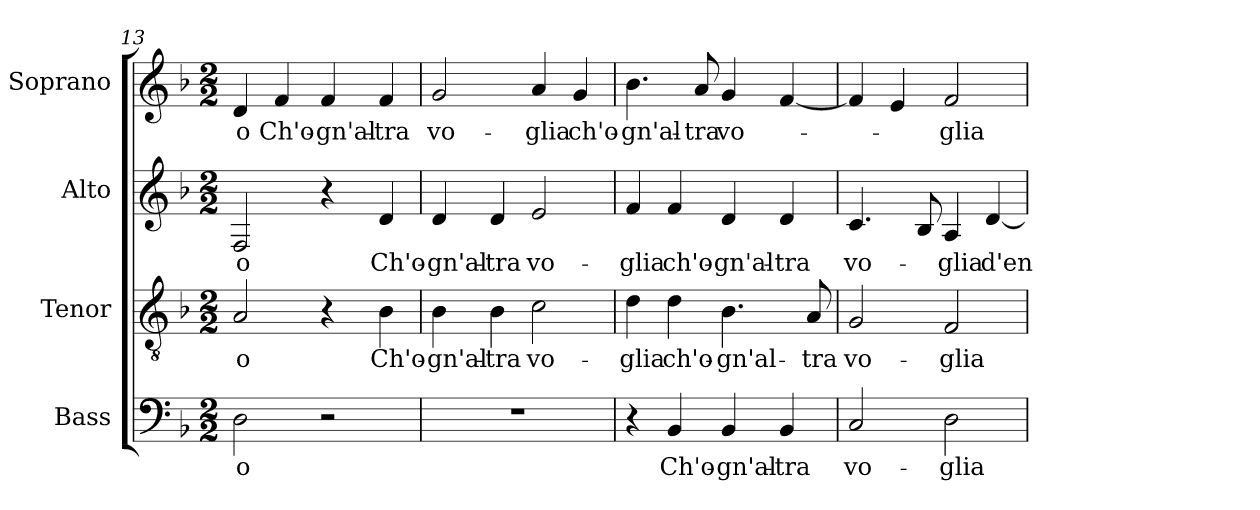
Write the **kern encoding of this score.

**kern	**text	**kern	**text	**kern	**text	**kern	**text
*part4	*part4	*part3	*part3	*part2	*part2	*part1	*part1
*staff4	*staff4	*staff3	*staff3	*staff2	*staff2	*staff1	*staff1
*I"Bass	*	*I"Tenor	*	*I"Alto	*	*I"Soprano	*
*I'Bass	*	*I'Tenor	*	*I'Alto	*	*I'Soprano	*
!!LO:LB:g=z
*clefF4	*	*clefGv2	*	*clefG2	*	*clefG2	*
*k[b-]	*	*k[b-]	*	*k[b-]	*	*k[b-]	*
*F:	*	*F:	*	*F:	*	*F:	*
*M2/2	*	*M2/2	*	*M2/2	*	*M2/2	*
=13	=13	=13	=13	=13	=13	=13	=13
!	!LO:LY:b:color=#000000	!	!	!	!	!	!
!	!	!	!LO:LY:b:color=#000000	!	!	!	!
!	!	!	!	!	!LO:LY:b:color=#000000	!	!
!	!	!	!	!	!	!	!LO:LY:b:color=#000000
2Di\	-o	2Ai/	-o	2Fi/	-o	4di/	-o
!	!	!	!	!	!	!	!LO:LY:b:color=#000000
.	.	.	.	.	.	4fi/	Ch'o-
!	!	!	!	!	!	!	!LO:LY:b:color=#000000
2r	.	4r	.	4r	.	4fi/	-gn'al-
!	!	!	!LO:LY:b:color=#000000	!	!	!	!
!	!	!	!	!	!LO:LY:b:color=#000000	!	!
!	!	!	!	!	!	!	!LO:LY:b:color=#000000
.	.	4B-i\	Ch'o-	4di/	Ch'o-	4fi/	-tra
=14	=14	=14	=14	=14	=14	=14	=14
!	!	!	!LO:LY:b:color=#000000	!	!	!	!
!	!	!	!	!	!LO:LY:b:color=#000000	!	!
!	!	!	!	!	!	!	!LO:LY:b:color=#000000
1r	.	4B-i\	-gn'al-	4di/	-gn'al-	2gi/	vo-
!	!	!	!LO:LY:b:color=#000000	!	!	!	!
!	!	!	!	!	!LO:LY:b:color=#000000	!	!
.	.	4B-i\	-tra	4di/	-tra	.	.
!	!	!	!LO:LY:b:color=#000000	!	!	!	!
!	!	!	!	!	!LO:LY:b:color=#000000	!	!
!	!	!	!	!	!	!	!LO:LY:b:color=#000000
.	.	2ci\	vo-	2ei/	vo-	4ai/	-glia
!	!	!	!	!	!	!	!LO:LY:b:color=#000000
.	.	.	.	.	.	4gi/	ch'o-
=15	=15	=15	=15	=15	=15	=15	=15
!	!	!	!LO:LY:b:color=#000000	!	!	!	!
!	!	!	!	!	!LO:LY:b:color=#000000	!	!
!	!	!	!	!	!	!	!LO:LY:b:color=#000000
4r	.	4di\	-glia	4fi/	-glia	4.b-i\	-gn'al-
!	!LO:LY:b:color=#000000	!	!	!	!	!	!
!	!	!	!LO:LY:b:color=#000000	!	!	!	!
!	!	!	!	!	!LO:LY:b:color=#000000	!	!
4BB-i/	Ch'o-	4di\	ch'o-	4fi/	ch'o-	.	.
!	!	!	!	!	!	!	!LO:LY:b:color=#000000
.	.	.	.	.	.	8ai/	-tra
!	!LO:LY:b:color=#000000	!	!	!	!	!	!
!	!	!	!LO:LY:b:color=#000000	!	!	!	!
!	!	!	!	!	!LO:LY:b:color=#000000	!	!
!	!	!	!	!	!	!	!LO:LY:b:color=#000000
4BB-i/	-gn'al-	4.B-i\	-gn'al-	4di/	-gn'al-	4gi/	vo-
!	!LO:LY:b:color=#000000	!	!	!	!	!	!
!	!	!	!	!	!LO:LY:b:color=#000000	!	!
4BB-i/	-tra	.	.	4di/	-tra	[4fi/	.
!	!	!	!LO:LY:b:color=#000000	!	!	!	!
.	.	8Ai/	-tra	.	.	.	.
=16	=16	=16	=16	=16	=16	=16	=16
!	!LO:LY:b:color=#000000	!	!	!	!	!	!
!	!	!	!LO:LY:b:color=#000000	!	!	!	!
!	!	!	!	!	!LO:LY:b:color=#000000	!	!
2Ci/	vo-	2Gi/	vo-	4.ci/	vo-	4fi/]	.
.	.	.	.	.	.	4ei/	.
.	.	.	.	8B-i/	.	.	.
!	!LO:LY:b:color=#000000	!	!	!	!	!	!
!	!	!	!LO:LY:b:color=#000000	!	!	!	!
!	!	!	!	!	!LO:LY:b:color=#000000	!	!
!	!	!	!	!	!	!	!LO:LY:b:color=#000000
2Di\	-glia	2Fi/	-glia	4Ai/	-glia	2fi/	-glia
!	!	!	!	!	!LO:LY:b:color=#000000	!	!
.	.	.	.	[4di/	d'en-	.	.
=	=	=	=	=	=	=	=
*-	*-	*-	*-	*-	*-	*-	*-
